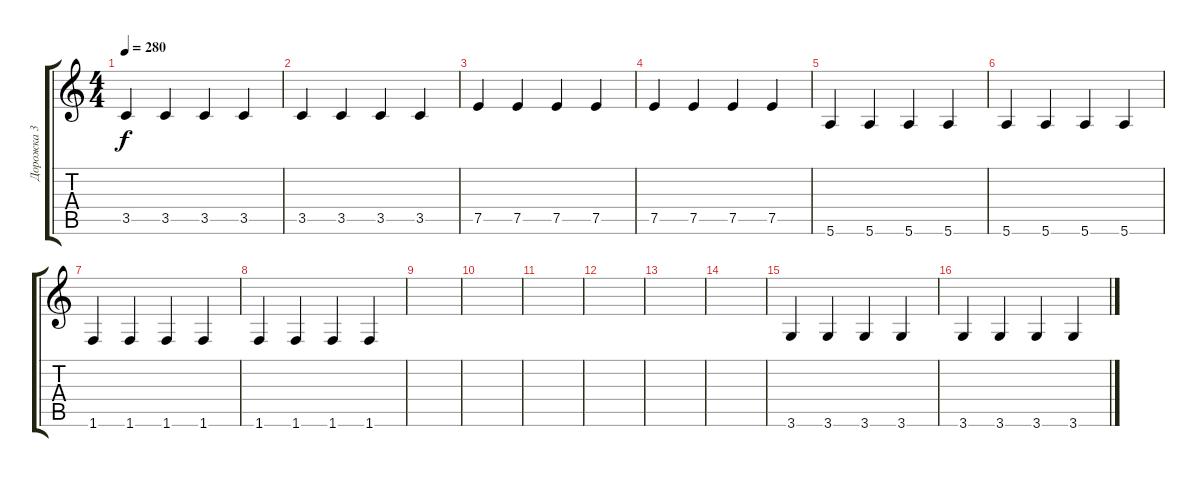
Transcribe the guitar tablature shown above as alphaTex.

\track ("Дорожка 3" "Дорожка 3") {instrument electricbassfinger}
\staff {score tabs}
\tuning (E4 B3 G3 D3 A2 E2) {hide}
\ts (4 4)
\tempo 280
\clef g2
\ks c
3.5.4{dy f} 3.5.4 3.5.4 3.5.4 |
3.5.4 3.5.4 3.5.4 3.5.4 |
7.5.4 7.5.4 7.5.4 7.5.4 |
7.5.4 7.5.4 7.5.4 7.5.4 |
5.6.4 5.6.4 5.6.4 5.6.4 |
5.6.4 5.6.4 5.6.4 5.6.4 |
1.6.4 1.6.4 1.6.4 1.6.4 |
1.6.4 1.6.4 1.6.4 1.6.4 |
|
|
|
|
|
|
3.6.4 3.6.4 3.6.4 3.6.4 |
3.6.4 3.6.4 3.6.4 3.6.4
